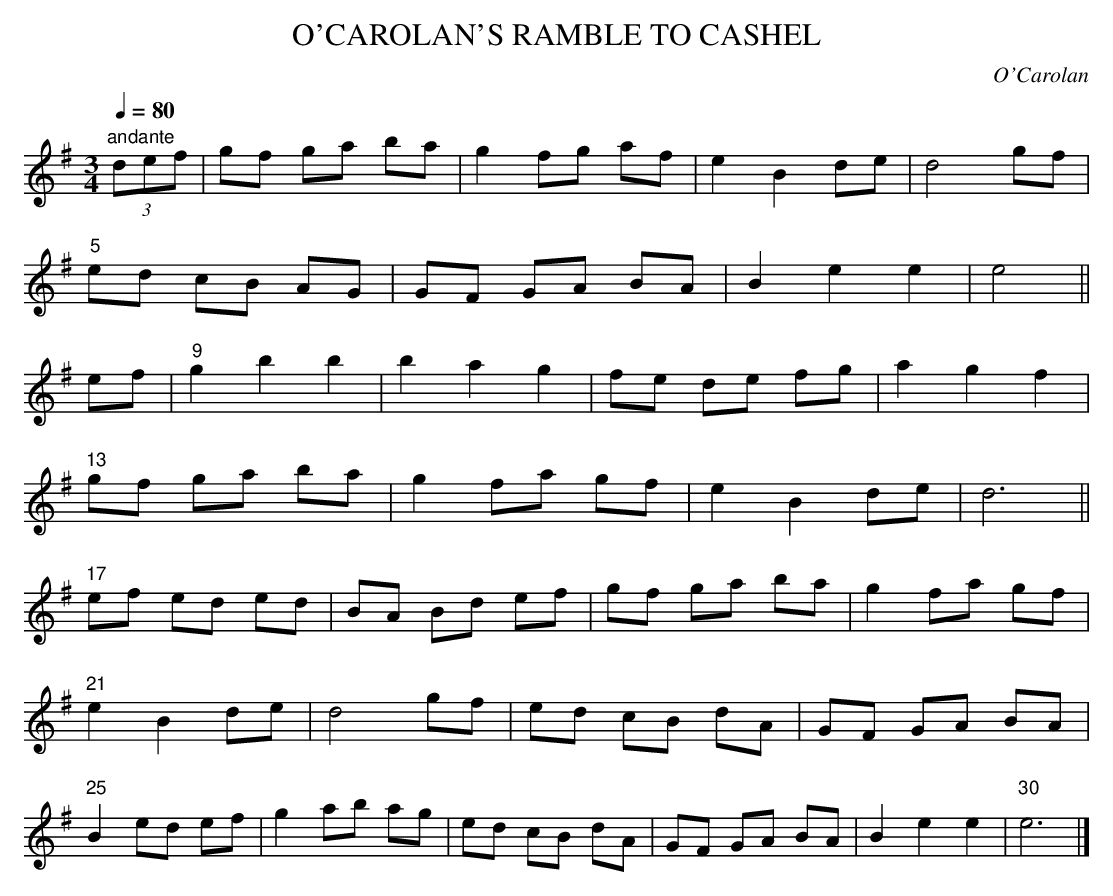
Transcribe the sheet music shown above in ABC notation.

X:1
T:O'CAROLAN'S RAMBLE TO CASHEL
C:O'Carolan
Q:1/4=80
M:3/4
L:1/8
K:G
"andante"
(3def|gf ga ba|g2 fg af|e2 B2 de|d4 gf|
"5"ed cB AG|GF GA BA|B2 e2 e2|e4||
ef|"9"g2 b2 b2|b2 a2 g2|fe de fg|a2 g2 f2|
"13"gf ga ba|g2 fa gf|e2 B2 de|d6||
"17"ef ed ed|BA Bd ef|gf ga ba|g2 fa gf|
"21"e2 B2 de|d4 gf|ed cB dA|GF GA BA|
"25"B2 ed ef|g2 ab ag|ed cB dA|GF GA BA|\
B2 e2 e2|"30"e6|]
